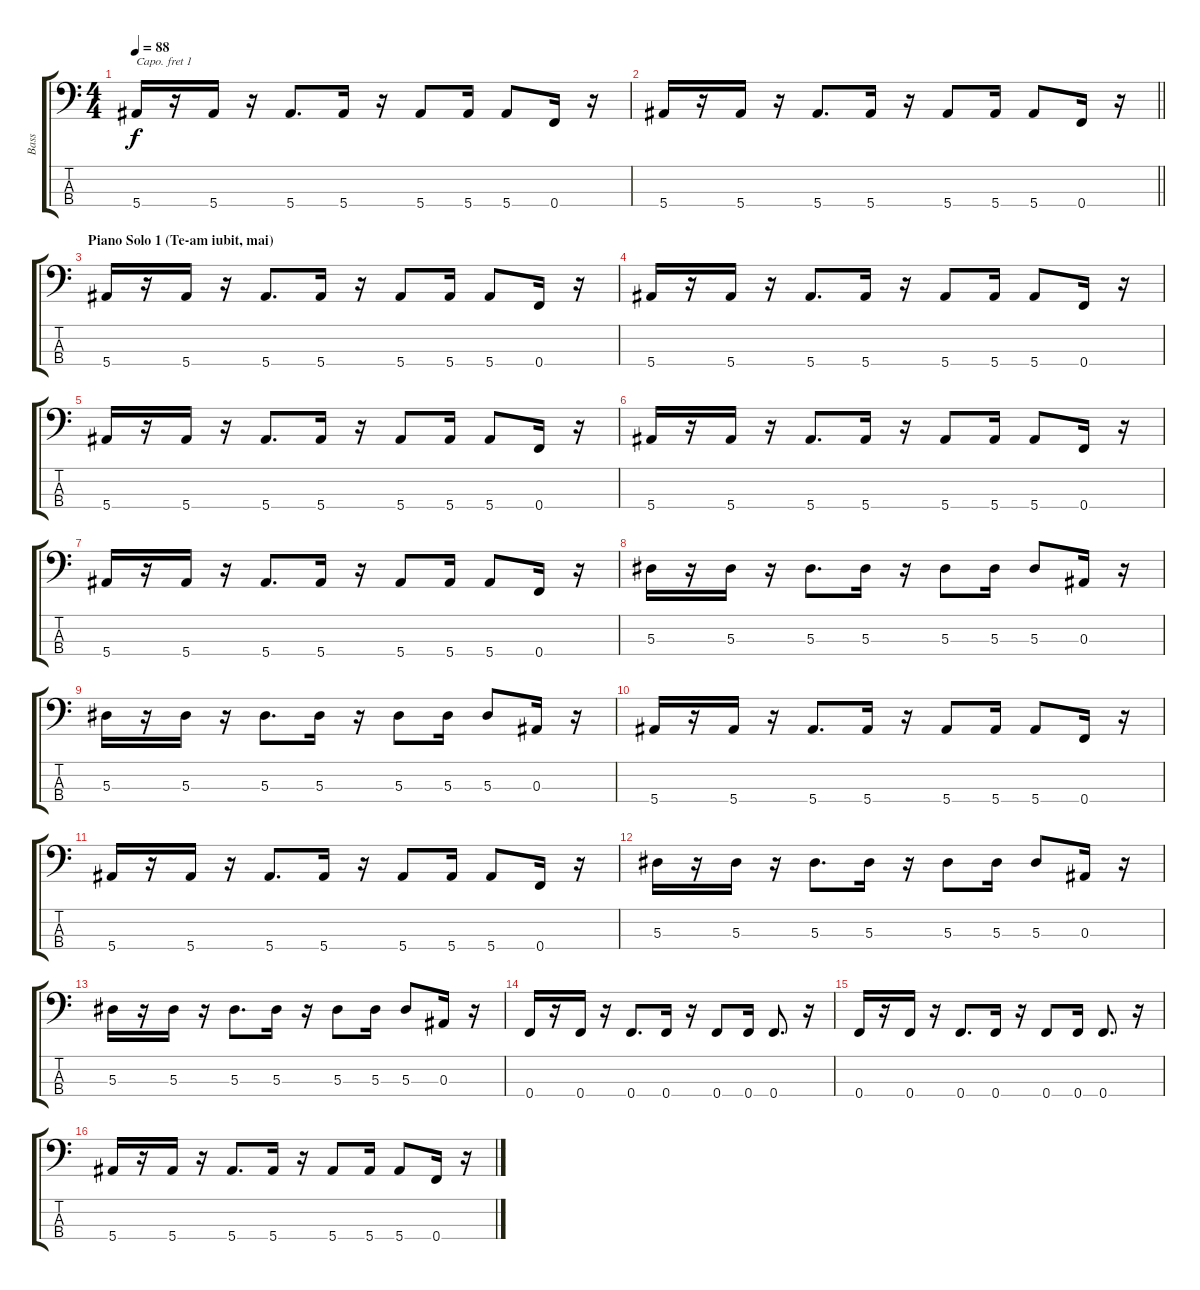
\track ("Bass" "Bass") {instrument electricbassfinger}
\staff {score tabs}
\capo 1
\tuning (G2 D2 A1 E1) {hide}
\ts (4 4)
\tempo 88
\clef f4
\ks c
5.4.16{dy f} r.16 5.4.16 r.16 5.4.8{d} 5.4.16 r.16 5.4.8 5.4.16 5.4.8 0.4.16 r.16 |
\barLineRight lightlight
5.4.16 r.16 5.4.16 r.16 5.4.8{d} 5.4.16 r.16 5.4.8 5.4.16 5.4.8 0.4.16 r.16 |
\section ("" "Piano Solo 1 (Te-am iubit, mai)")
5.4.16 r.16 5.4.16 r.16 5.4.8{d} 5.4.16 r.16 5.4.8 5.4.16 5.4.8 0.4.16 r.16 |
5.4.16 r.16 5.4.16 r.16 5.4.8{d} 5.4.16 r.16 5.4.8 5.4.16 5.4.8 0.4.16 r.16 |
5.4.16 r.16 5.4.16 r.16 5.4.8{d} 5.4.16 r.16 5.4.8 5.4.16 5.4.8 0.4.16 r.16 |
5.4.16 r.16 5.4.16 r.16 5.4.8{d} 5.4.16 r.16 5.4.8 5.4.16 5.4.8 0.4.16 r.16 |
5.4.16 r.16 5.4.16 r.16 5.4.8{d} 5.4.16 r.16 5.4.8 5.4.16 5.4.8 0.4.16 r.16 |
5.3.16 r.16 5.3.16 r.16 5.3.8{d} 5.3.16 r.16 5.3.8 5.3.16 5.3.8 0.3.16 r.16 |
5.3.16 r.16 5.3.16 r.16 5.3.8{d} 5.3.16 r.16 5.3.8 5.3.16 5.3.8 0.3.16 r.16 |
5.4.16 r.16 5.4.16 r.16 5.4.8{d} 5.4.16 r.16 5.4.8 5.4.16 5.4.8 0.4.16 r.16 |
5.4.16 r.16 5.4.16 r.16 5.4.8{d} 5.4.16 r.16 5.4.8 5.4.16 5.4.8 0.4.16 r.16 |
5.3.16 r.16 5.3.16 r.16 5.3.8{d} 5.3.16 r.16 5.3.8 5.3.16 5.3.8 0.3.16 r.16 |
5.3.16 r.16 5.3.16 r.16 5.3.8{d} 5.3.16 r.16 5.3.8 5.3.16 5.3.8 0.3.16 r.16 |
0.4.16 r.16 0.4.16 r.16 0.4.8{d} 0.4.16 r.16 0.4.8 0.4.16 0.4.8{d} r.16 |
0.4.16 r.16 0.4.16 r.16 0.4.8{d} 0.4.16 r.16 0.4.8 0.4.16 0.4.8{d} r.16 |
5.4.16 r.16 5.4.16 r.16 5.4.8{d} 5.4.16 r.16 5.4.8 5.4.16 5.4.8 0.4.16 r.16
